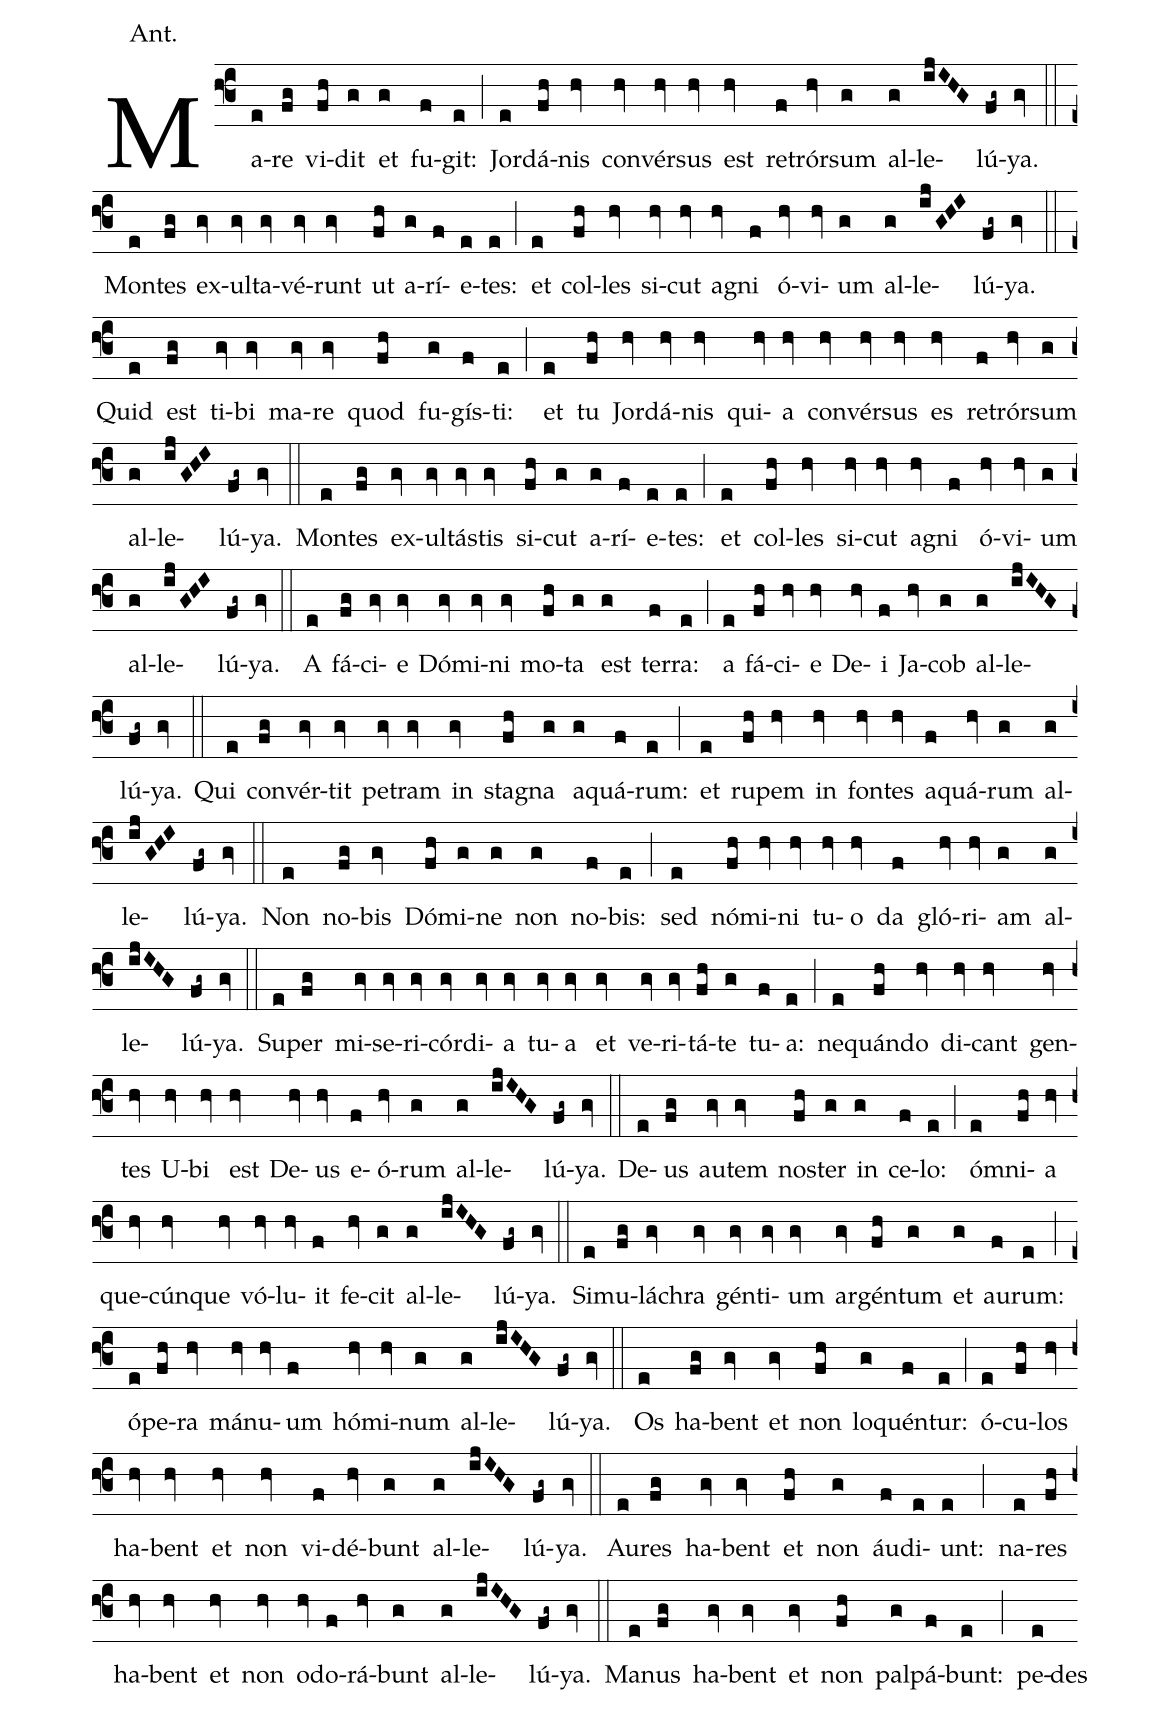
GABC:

annotation: Ant.;
%%
(f3)
Ma(e)re(fg) vi(fh)dit(g) et(g) fu(f)git:(e) (;)
Jor(e)dá(fh)nis(hv) con(hv)vér(hv)sus(hv) est(hv) re(f)trór(hv)sum(g) al(g)le(ijIHG)lú(fg~)ya.(gv) (::)
Mon(e)tes(fg) ex(gv)ul(gv)ta(gv)vé(gv)runt(gv) ut(fh) a(g)rí(f)e(e)tes:(e) (;)
et(e) col(fh)les(hv) si(hv)cut(hv) ag(hv)ni(f) ó(hv)vi(hv)um(g) al(g)le(ijGHI)lú(fg~)ya.(gv) (::)
Quid(e) est(fg) ti(gv)bi(gv) ma(gv)re(gv) quod(fh) fu(g)gís(f)ti:(e) (;)
et(e) tu(fh) Jor(hv)dá(hv)nis(hv) qui(hv)a(hv) con(hv)vér(hv)sus(hv) es(hv) re(f)trór(hv)sum(g) al(g)le(ijGHI)lú(fg~)ya.(gv) (::)
Mon(e)tes(fg) ex(gv)ul(gv)tás(gv)tis(gv) si(fh)cut(g) a(g)rí(f)e(e)tes:(e) (;)
et(e) col(fh)les(hv) si(hv)cut(hv) ag(hv)ni(f) ó(hv)vi(hv)um(g) al(g)le(ijGHI)lú(fg~)ya.(gv) (::)
A(e) fá(fg)ci(gv)e(gv) Dó(gv)mi(gv)ni(gv) mo(fh)ta(g) est(g) ter(f)ra:(e) (;)
a(e) fá(fh)ci(hv)e(hv) De(hv)i(f) Ja(hv)cob(g) al(g)le(ijIHG)lú(fg~)ya.(gv) (::)
Qui(e) con(fg)vér(gv)tit(gv) pet(gv)ram(gv) in(gv) stag(fh)na(g) a(g)quá(f)rum:(e) (;)
et(e) ru(fh)pem(hv) in(hv) fon(hv)tes(hv) a(f)quá(hv)rum(g) al(g)le(ijGHI)lú(fg~)ya.(gv) (::)
Non(e) no(fg)bis(gv) Dó(fh)mi(g)ne(g) non(g) no(f)bis:(e) (;)
sed(e) nó(fh)mi(hv)ni(hv) tu(hv)o(hv) da(f) gló(hv)ri(hv)am(g) al(g)le(ijIHG)lú(fg~)ya.(gv) (::)
Su(e)per(fg) mi(gv)se(gv)ri(gv)cór(gv)di(gv)a(gv) tu(gv)a(gv) et(gv) ve(gv)ri(gv)tá(fh)te(g) tu(f)a:(e) (;)
ne(e)quán(fh)do(hv) di(hv)cant(hv) gen(hv)tes(hv) U(hv)bi(hv) est(hv) De(hv)us(hv) e(f)ó(hv)rum(g) al(g)le(ijIHG)lú(fg~)ya.(gv) (::)
De(e)us(fg) au(gv)tem(gv) nos(fh)ter(g) in(g) ce(f)lo:(e) (;)
óm(e)ni(fh)a(hv) que(hv)cún(hv)que(hv) vó(hv)lu(hv)it(f) fe(hv)cit(g) al(g)le(ijIHG)lú(fg~)ya.(gv) (::)
Si(e)mu(fg)lách(gv)ra(gv) gén(gv)ti(gv)um(gv) ar(gv)gén(fh)tum(g) et(g) au(f)rum:(e) (;)
ó(e)pe(fh)ra(hv) má(hv)nu(hv)um(f) hó(hv)mi(hv)num(g) al(g)le(ijIHG)lú(fg~)ya.(gv) (::)
Os(e) ha(fg)bent(gv) et(gv) non(fh) lo(g)quén(f)tur:(e) (;)
ó(e)cu(fh)los(hv) ha(hv)bent(hv) et(hv) non(hv) vi(f)dé(hv)bunt(g) al(g)le(ijIHG)lú(fg~)ya.(gv) (::)
Au(e)res(fg) ha(gv)bent(gv) et(fh) non(g) áu(f)di(e)unt:(e) (;)
na(e)res(fh) ha(hv)bent(hv) et(hv) non(hv) o(hv)do(f)rá(hv)bunt(g) al(g)le(ijIHG)lú(fg~)ya.(gv) (::)
Ma(e)nus(fg) ha(gv)bent(gv) et(gv) non(fh) pal(g)pá(f)bunt:(e) (;)
pe(e)des()
